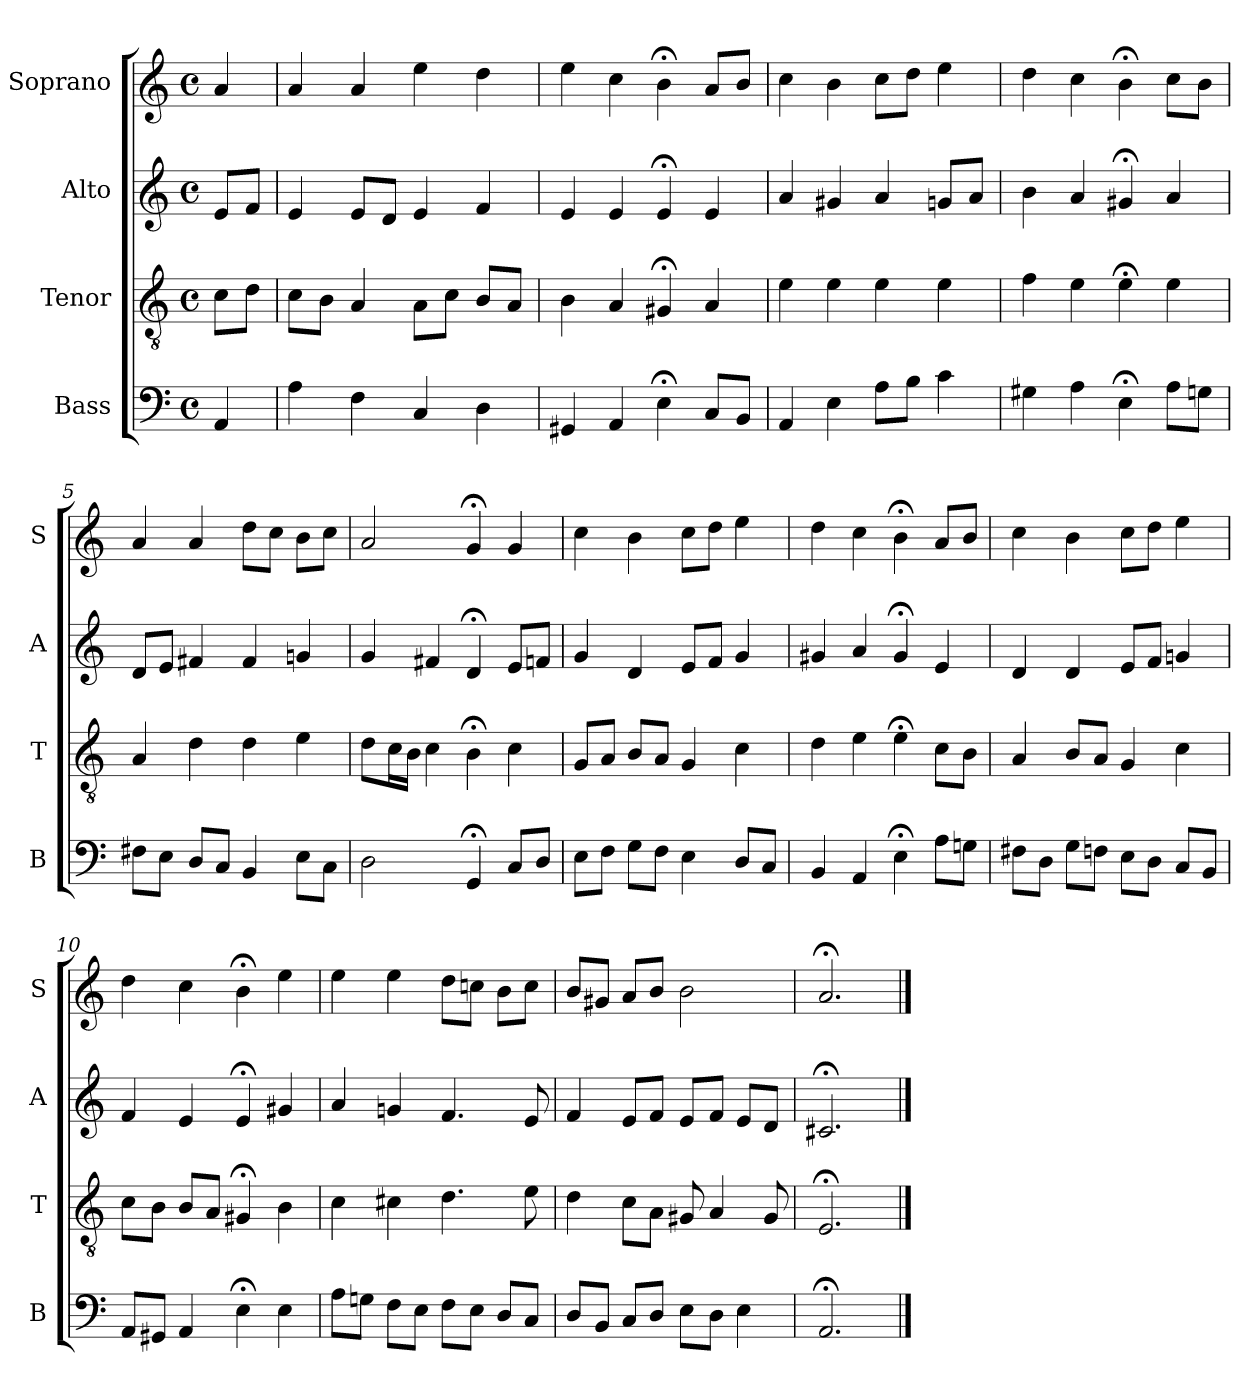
**kern	**kern	**kern	**kern
*part4	*part3	*part2	*part1
*staff4	*staff3	*staff2	*staff1
*I"Bass	*I"Tenor	*I"Alto	*I"Soprano
*I'B	*I'T	*I'A	*I'S
*clefF4	*clefGv2	*clefG2	*clefG2
*k[]	*k[]	*k[]	*k[]
*a:	*a:	*a:	*a:
*M4/4	*M4/4	*M4/4	*M4/4
*met(c)	*met(c)	*met(c)	*met(c)
*MM100	*MM100	*MM100	*MM100
=	=	=	=
4AA	8cL	8eL	4a
.	8dJ	8fJ	.
=1	=1	=1	=1
4A	8cL	4e	4a
.	8BJ	.	.
4F	4A	8eL	4ai
.	.	8diJ	.
4C	8AL	4ei	4eei
.	8cJ	.	.
4D	8BL	4f	4dd
.	8AJ	.	.
=2	=2	=2	=2
4GG#X	4B	4e	4ee
4AA	4A	4e	4cc
4E;<	4G#X;<	4e;<	4b;<
8CL	4A	4e	8aL
8BBJ	.	.	8bJ
=3	=3	=3	=3
4AA	4e	4a	4cc
4E	4e	4g#X	4b
8AL	4e	4a	8ccL
8BJ	.	.	8ddJ
4c	4e	8gnL	4ee
.	.	8aJ	.
=4	=4	=4	=4
4G#X	4f	4b	4dd
4A	4e	4a	4cc
4E;<	4e;<	4g#X;<	4b;<
8AL	4e	4a	8ccL
8GnJ	.	.	8bJ
=5	=5	=5	=5
8F#XL	4A	8dL	4a
8EJ	.	8eJ	.
8DL	4d	4f#X	4a
8CJ	.	.	.
4BB	4d	4f#	8ddL
.	.	.	8ccJ
8EL	4e	4gn	8bL
8CJ	.	.	8ccJ
=6	=6	=6	=6
2D	8dL	4g	2a
.	16cL	.	.
.	16BJJ	.	.
.	4c	4f#X	.
4GG;<	4B;<	4d;<	4g;<
8CL	4c	8eL	4g
8DJ	.	8fnJ	.
=7	=7	=7	=7
8EL	8GL	4g	4cc
8FJ	8AJ	.	.
8GL	8BL	4d	4b
8FJ	8AJ	.	.
4E	4G	8eL	8ccL
.	.	8fJ	8ddJ
8DL	4c	4g	4ee
8CJ	.	.	.
=8	=8	=8	=8
4BB	4d	4g#X	4dd
4AA	4e	4a	4cc
4E;<	4e;<	4g#;<	4b;<
8AL	8cL	4e	8aL
8GnJ	8BJ	.	8bJ
=9	=9	=9	=9
8F#XL	4A	4d	4cc
8DJ	.	.	.
8GL	8BL	4d	4b
8FnJ	8AJ	.	.
8EL	4G	8eL	8ccL
8DJ	.	8fJ	8ddJ
8CL	4c	4gn	4ee
8BBJ	.	.	.
=10	=10	=10	=10
8AAL	8cL	4f	4dd
8GG#XJ	8BJ	.	.
4AA	8BL	4e	4cc
.	8AJ	.	.
4E;<	4G#X;<	4e;<	4b;<
4E	4B	4g#X	4ee
=11	=11	=11	=11
8AL	4c	4a	4ee
8GnJ	.	.	.
8FL	4c#X	4gn	4ee
8EJ	.	.	.
8FL	4.d	4.f	8ddL
8EJ	.	.	8ccnJ
8DL	.	.	8bL
8CJ	8e	8e	8ccJ
=12	=12	=12	=12
8DL	4d	4f	8bL
8BBJ	.	.	8g#XJ
8CL	8cL	8eL	8aL
8DJ	8AJ	8fJ	8bJ
8EL	8G#X	8eL	2b
8DJ	4A	8fJ	.
4E	.	8eL	.
.	8G#	8dJ	.
=13	=13	=13	=13
2.AA;<	2.E;<	2.c#X;<	2.a;<
==	==	==	==
*-	*-	*-	*-
